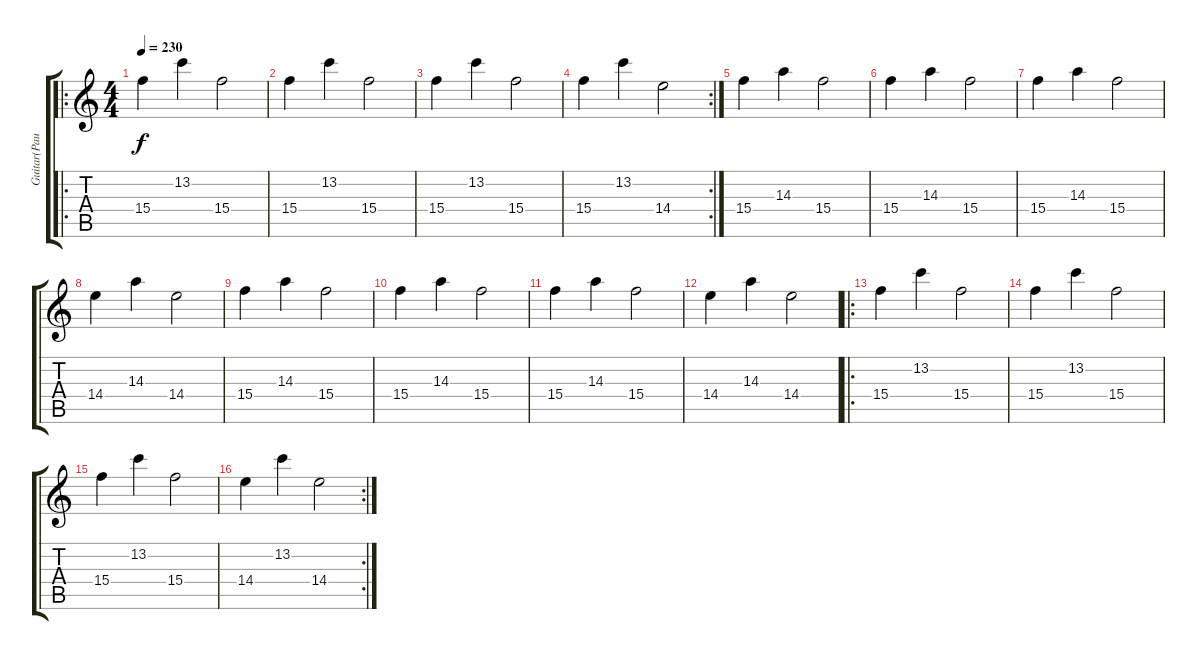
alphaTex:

\track ("Guitar(Paul)" "Guitar(Pau") {instrument electricguitarclean}
\staff {score tabs}
\tuning (E4 B3 G3 D3 A2 E2) {hide}
\ro
\ts (4 4)
\tempo 230
\clef g2
\ks c
15.4.4{dy f} 13.2.4 15.4.2 |
15.4.4 13.2.4 15.4.2 |
15.4.4 13.2.4 15.4.2 |
\rc 2
15.4.4 13.2.4 14.4.2 |
15.4.4 14.3.4 15.4.2 |
15.4.4 14.3.4 15.4.2 |
15.4.4 14.3.4 15.4.2 |
14.4.4 14.3.4 14.4.2 |
15.4.4 14.3.4 15.4.2 |
15.4.4 14.3.4 15.4.2 |
15.4.4 14.3.4 15.4.2 |
14.4.4 14.3.4 14.4.2 |
\ro
15.4.4 13.2.4 15.4.2 |
15.4.4 13.2.4 15.4.2 |
15.4.4 13.2.4 15.4.2 |
\rc 2
14.4.4 13.2.4 14.4.2
